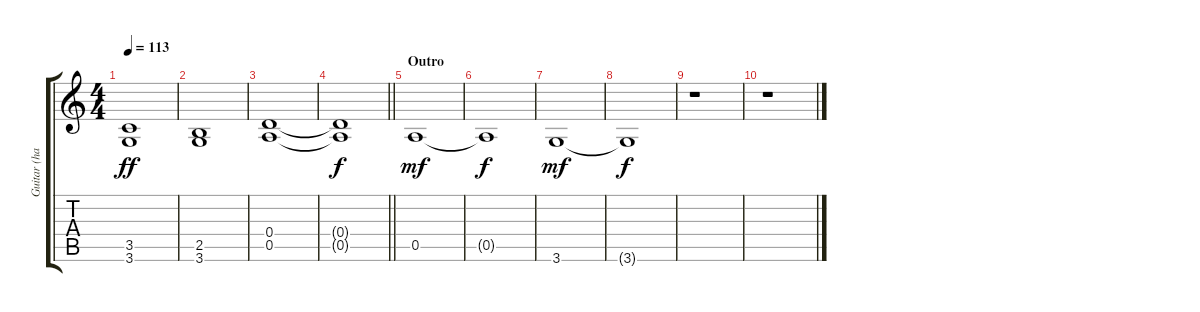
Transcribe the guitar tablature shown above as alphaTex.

\track ("Guitar (harm. dist.)" "Guitar (ha") {instrument distortionguitar}
\staff {score tabs}
\tuning (E4 B3 G3 D3 A2 E2) {hide}
\ts (4 4)
\tempo 113
\clef g2
\ks c
(3.5 3.6).1{dy ff} |
(2.5 3.6).1 |
(0.4 0.5).1 |
\barLineRight lightlight
(0.4{t} 0.5{t}).1{dy f} |
\section ("" "Outro")
0.5.1{dy mf} |
0.5{t}.1{dy f} |
3.6.1{dy mf} |
3.6{t}.1{dy f} |
r.1 |
r.1
